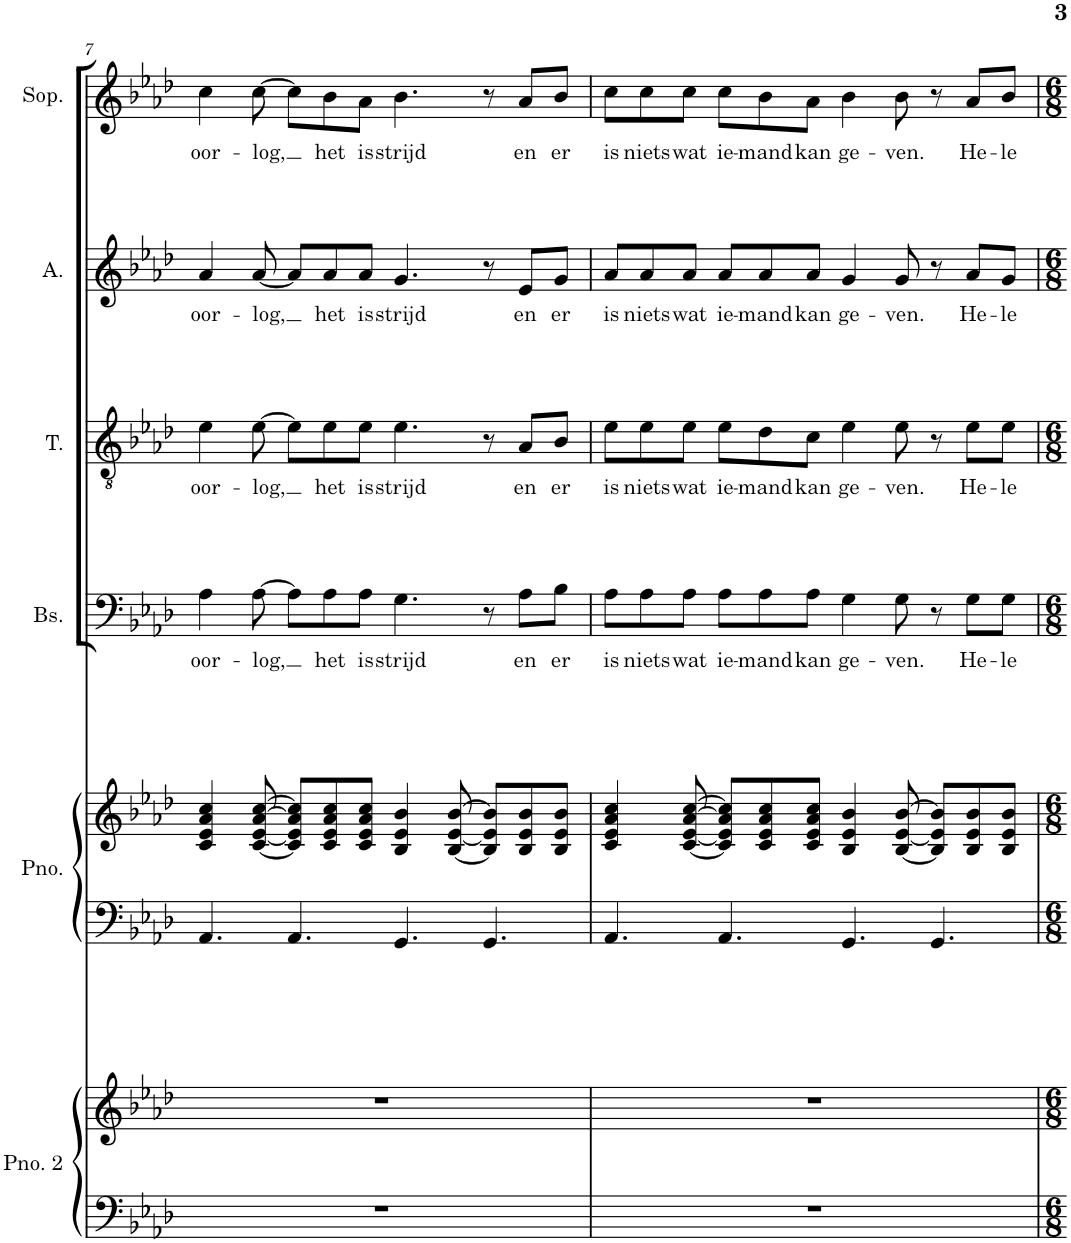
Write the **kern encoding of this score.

**kern	**kern	**kern	**kern	**kern	**text	**kern	**text	**kern	**text	**kern	**text
*part6	*part6	*part5	*part5	*part4	*part4	*part3	*part3	*part2	*part2	*part1	*part1
*staff8	*staff7	*staff6	*staff5	*staff4	*staff4	*staff3	*staff3	*staff2	*staff2	*staff1	*staff1
*I"Piano 2	*	*I"Piano	*	*I"Bas	*	*I"Tenor	*	*I"Alt	*	*I"Sopraan	*
*I'Pno. 2	*	*I'Pno.	*	*I'Bs.	*	*I'T.	*	*I'A.	*	*I'Sop.	*
!!LO:PB:g=z
*clefF4	*clefG2	*clefF4	*clefG2	*clefF4	*	*clefGv2	*	*clefG2	*	*clefG2	*
*k[b-e-a-d-]	*k[b-e-a-d-]	*k[b-e-a-d-]	*k[b-e-a-d-]	*k[b-e-a-d-]	*	*k[b-e-a-d-]	*	*k[b-e-a-d-]	*	*k[b-e-a-d-]	*
*M12/8	*M12/8	*M12/8	*M12/8	*M12/8	*	*M12/8	*	*M12/8	*	*M12/8	*
=7	=7	=7	=7	=7	=7	=7	=7	=7	=7	=7	=7
!	!	!	!	!	!LO:LY:b	!	!LO:LY:b	!	!LO:LY:b	!	!LO:LY:b
1.r	1.r	4.AA-/	4c/ 4e-/ 4a-/ 4cc/	4A-\	oor-	4e-\	oor-	4a-/	oor-	4cc\	oor-
!	!	!	!	!	!LO:LY:b	!	!LO:LY:b	!	!LO:LY:b	!	!LO:LY:b
.	.	.	[8c/ [8e-/ [8a-/ [8cc/	[8A-\	-log,	[8e-\	-log,	[8a-/	-log,	[8cc\	-log,
.	.	4.AA-/	8c/] 8e-/] 8a-/] 8cc/]L	8A-\L]	.	8e-\L]	.	8a-/L]	.	8cc\L]	.
!	!	!	!	!	!LO:LY:b	!	!LO:LY:b	!	!LO:LY:b	!	!LO:LY:b
.	.	.	8c/ 8e-/ 8a-/ 8cc/	8A-\	het	8e-\	het	8a-/	het	8b-\	het
!	!	!	!	!	!LO:LY:b	!	!LO:LY:b	!	!LO:LY:b	!	!LO:LY:b
.	.	.	8c/ 8e-/ 8a-/ 8cc/J	8A-\J	is	8e-\J	is	8a-/J	is	8a-\J	is
!	!	!	!	!	!LO:LY:b	!	!LO:LY:b	!	!LO:LY:b	!	!LO:LY:b
.	.	4.GG/	4B-/ 4e-/ 4b-/	4.G\	strijd	4.e-\	strijd	4.g/	strijd	4.b-\	strijd
.	.	.	[8B-/ [8e-/ [8b-/	.	.	.	.	.	.	.	.
.	.	4.GG/	8B-/] 8e-/] 8b-/]L	8r	.	8r	.	8r	.	8r	.
!	!	!	!	!	!LO:LY:b	!	!LO:LY:b	!	!LO:LY:b	!	!LO:LY:b
.	.	.	8B-/ 8e-/ 8b-/	8A-\L	en	8A-/L	en	8e-/L	en	8a-/L	en
!	!	!	!	!	!LO:LY:b	!	!LO:LY:b	!	!LO:LY:b	!	!LO:LY:b
.	.	.	8B-/ 8e-/ 8b-/J	8B-\J	er	8B-/J	er	8g/J	er	8b-/J	er
=8	=8	=8	=8	=8	=8	=8	=8	=8	=8	=8	=8
!	!	!	!	!	!LO:LY:b	!	!LO:LY:b	!	!LO:LY:b	!	!LO:LY:b
1.r	1.r	4.AA-/	4c/ 4e-/ 4a-/ 4cc/	8A-\L	is	8e-\L	is	8a-/L	is	8cc\L	is
!	!	!	!	!	!LO:LY:b	!	!LO:LY:b	!	!LO:LY:b	!	!LO:LY:b
.	.	.	.	8A-\	niets	8e-\	niets	8a-/	niets	8cc\	niets
!	!	!	!	!	!LO:LY:b	!	!LO:LY:b	!	!LO:LY:b	!	!LO:LY:b
.	.	.	[8c/ [8e-/ [8a-/ [8cc/	8A-\J	wat	8e-\J	wat	8a-/J	wat	8cc\J	wat
!	!	!	!	!	!LO:LY:b	!	!LO:LY:b	!	!LO:LY:b	!	!LO:LY:b
.	.	4.AA-/	8c/] 8e-/] 8a-/] 8cc/]L	8A-\L	ie-	8e-\L	ie-	8a-/L	ie-	8cc\L	ie-
!	!	!	!	!	!LO:LY:b	!	!LO:LY:b	!	!LO:LY:b	!	!LO:LY:b
.	.	.	8c/ 8e-/ 8a-/ 8cc/	8A-\	-mand	8d-\	-mand	8a-/	-mand	8b-\	-mand
!	!	!	!	!	!LO:LY:b	!	!LO:LY:b	!	!LO:LY:b	!	!LO:LY:b
.	.	.	8c/ 8e-/ 8a-/ 8cc/J	8A-\J	kan	8c\J	kan	8a-/J	kan	8a-\J	kan
!	!	!	!	!	!LO:LY:b	!	!LO:LY:b	!	!LO:LY:b	!	!LO:LY:b
.	.	4.GG/	4B-/ 4e-/ 4b-/	4G\	ge-	4e-\	ge-	4g/	ge-	4b-\	ge-
!	!	!	!	!	!LO:LY:b	!	!LO:LY:b	!	!LO:LY:b	!	!LO:LY:b
.	.	.	[8B-/ [8e-/ [8b-/	8G\	-ven.	8e-\	-ven.	8g/	-ven.	8b-\	-ven.
.	.	4.GG/	8B-/] 8e-/] 8b-/]L	8r	.	8r	.	8r	.	8r	.
!	!	!	!	!	!LO:LY:b	!	!LO:LY:b	!	!LO:LY:b	!	!LO:LY:b
.	.	.	8B-/ 8e-/ 8b-/	8G\L	He-	8e-\L	He-	8a-/L	He-	8a-/L	He-
!	!	!	!	!	!LO:LY:b	!	!LO:LY:b	!	!LO:LY:b	!	!LO:LY:b
.	.	.	8B-/ 8e-/ 8b-/J	8G\J	-le	8e-\J	-le	8g/J	-le	8b-/J	-le
=	=	=	=	=	=	=	=	=	=	=	=
*-	*-	*-	*-	*-	*-	*-	*-	*-	*-	*-	*-
